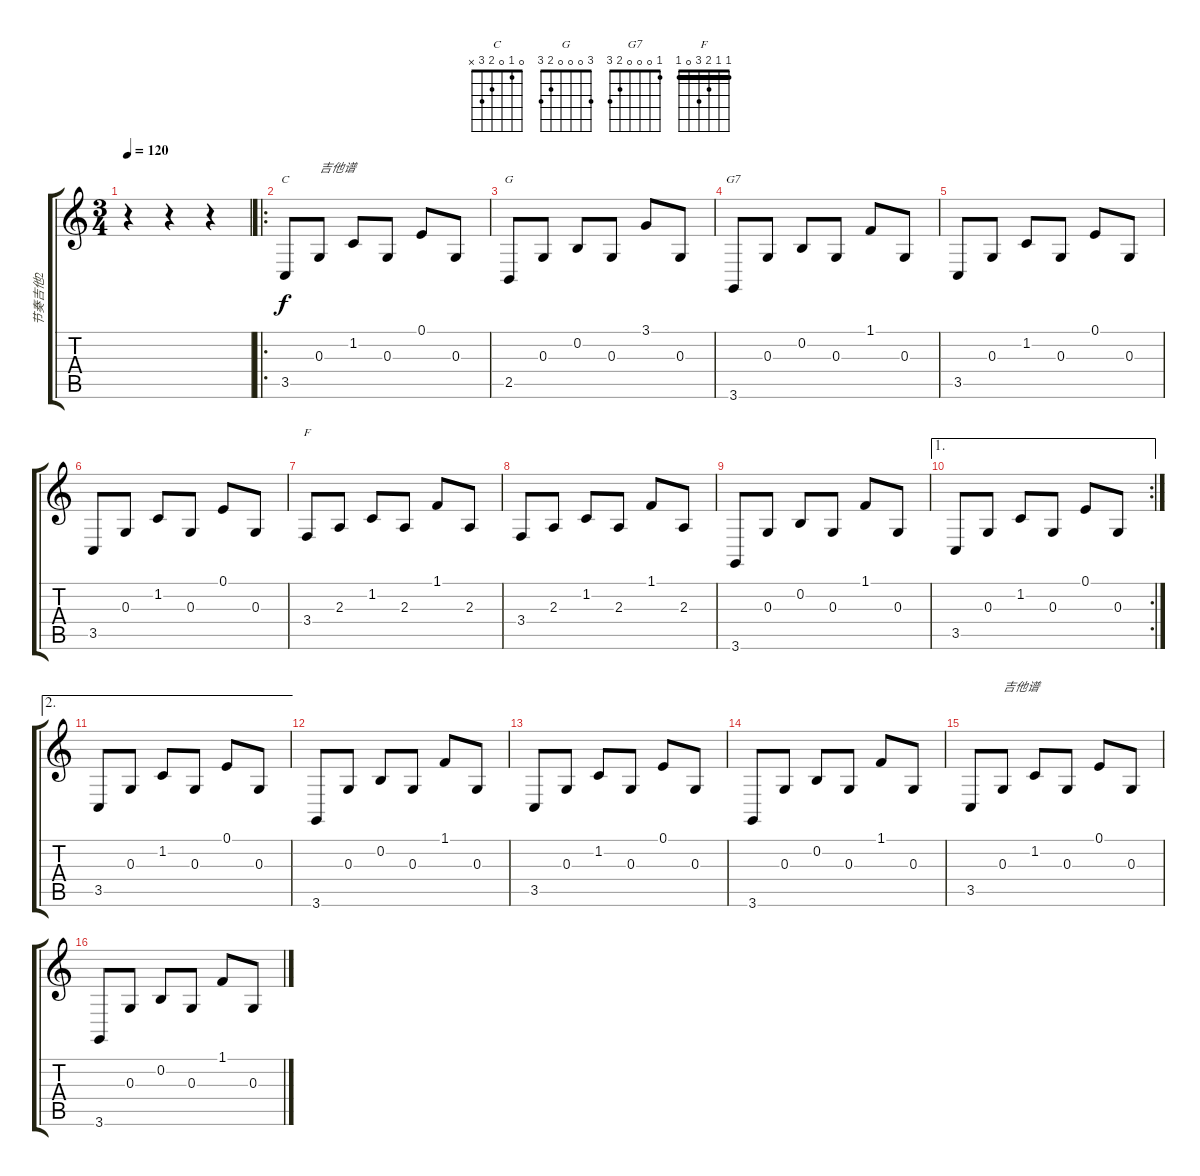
\track ("节奏吉他2" "节奏吉他2") {instrument honkytonkpiano}
\staff {score tabs}
\tuning (E4 B3 G3 D3 A2 E2) {hide}
\chord ("C" 0 1 0 2 3 x)
\chord ("G" 3 0 0 0 2 3)
\chord ("G7" 1 0 0 0 2 3)
\chord ("F" 1 1 2 3 0 1) {barre 1}
\ts (3 4)
\tempo 120
\clef g2
\ks c
r.4{dy f instrument honkytonkpiano} r.4 r.4 |
\ro
3.5.8{ch "C"} 0.3.8{txt "吉他谱"} 1.2.8 0.3.8 0.1.8 0.3.8 |
2.5.8{ch "G"} 0.3.8 0.2.8 0.3.8 3.1.8 0.3.8 |
3.6.8{ch "G7"} 0.3.8 0.2.8 0.3.8 1.1.8 0.3.8 |
3.5.8 0.3.8 1.2.8 0.3.8 0.1.8 0.3.8 |
3.5.8 0.3.8 1.2.8 0.3.8 0.1.8 0.3.8 |
3.4.8{ch "F"} 2.3.8 1.2.8 2.3.8 1.1.8 2.3.8 |
3.4.8 2.3.8 1.2.8 2.3.8 1.1.8 2.3.8 |
3.6.8 0.3.8 0.2.8 0.3.8 1.1.8 0.3.8 |
\ae 1
\rc 2
3.5.8 0.3.8 1.2.8 0.3.8 0.1.8 0.3.8 |
\ae 2
3.5.8 0.3.8 1.2.8 0.3.8 0.1.8 0.3.8 |
3.6.8 0.3.8 0.2.8 0.3.8 1.1.8 0.3.8 |
3.5.8 0.3.8 1.2.8 0.3.8 0.1.8 0.3.8 |
3.6.8 0.3.8 0.2.8 0.3.8 1.1.8 0.3.8 |
3.5.8 0.3.8{txt "吉他谱"} 1.2.8 0.3.8 0.1.8 0.3.8 |
3.6.8 0.3.8 0.2.8 0.3.8 1.1.8 0.3.8
